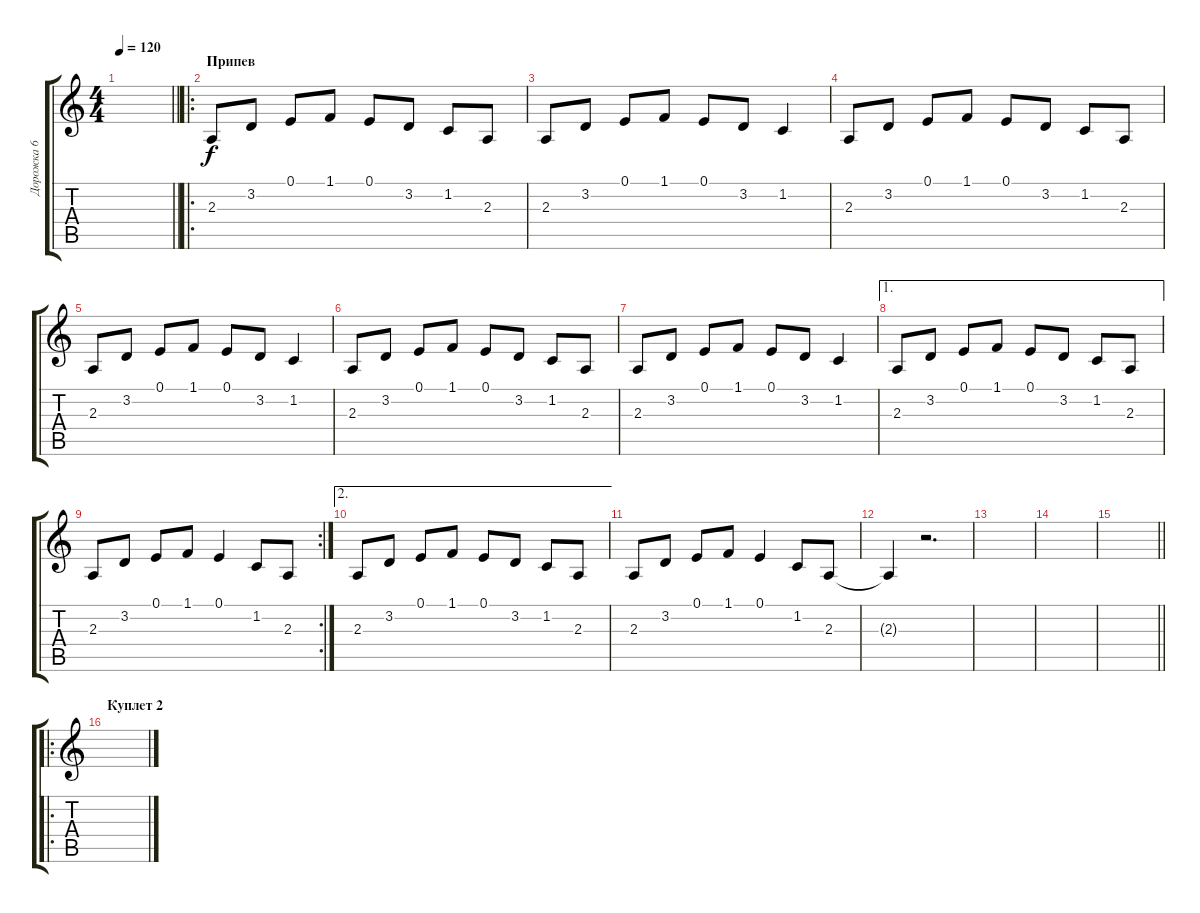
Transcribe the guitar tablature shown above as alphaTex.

\track ("Дорожка 6" "Дорожка 6") {instrument acousticgrandpiano}
\staff {score tabs}
\tuning (E4 B3 G3 D3 A2 E2) {hide}
\ts (4 4)
\tempo 120
\clef g2
\barLineRight lightlight
\ks c
|
\ro
\section ("" "Припев")
2.3.8 3.2.8 0.1.8 1.1.8 0.1.8 3.2.8 1.2.8 2.3.8 |
2.3.8 3.2.8 0.1.8 1.1.8 0.1.8 3.2.8 1.2.4 |
2.3.8 3.2.8 0.1.8 1.1.8 0.1.8 3.2.8 1.2.8 2.3.8 |
2.3.8 3.2.8 0.1.8 1.1.8 0.1.8 3.2.8 1.2.4 |
2.3.8 3.2.8 0.1.8 1.1.8 0.1.8 3.2.8 1.2.8 2.3.8 |
2.3.8 3.2.8 0.1.8 1.1.8 0.1.8 3.2.8 1.2.4 |
\ae 1
2.3.8 3.2.8 0.1.8 1.1.8 0.1.8 3.2.8 1.2.8 2.3.8 |
\rc 2
2.3.8 3.2.8 0.1.8 1.1.8 0.1.4 1.2.8 2.3.8 |
\ae 2
2.3.8 3.2.8 0.1.8 1.1.8 0.1.8 3.2.8 1.2.8 2.3.8 |
2.3.8 3.2.8 0.1.8 1.1.8 0.1.4 1.2.8 2.3.8 |
2.3{t}.4 r.2{d} |
|
|
\barLineRight lightlight
|
\ro
\section ("" "Куплет 2")
